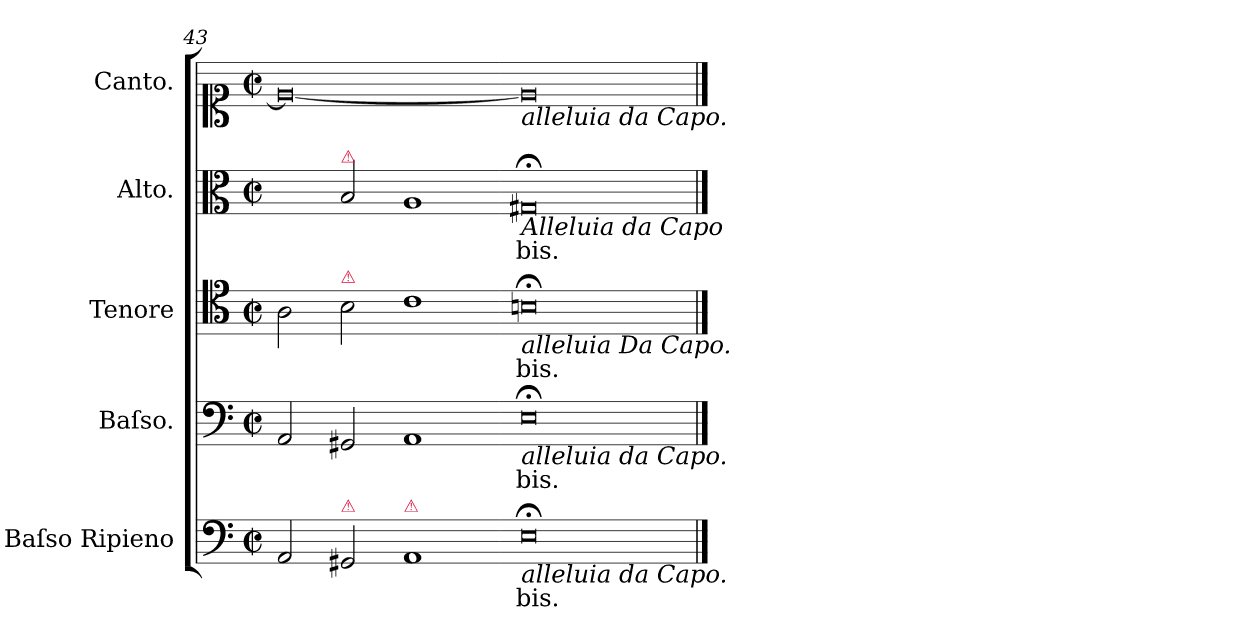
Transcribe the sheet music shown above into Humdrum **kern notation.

**kern	**text	**kern	**text	**kern	**text	**kern	**text	**kern
*part5	*part5	*part4	*part4	*part3	*part3	*part2	*part2	*part1
*staff5	*staff5	*staff4	*staff4	*staff3	*staff3	*staff2	*staff2	*staff1
*I"Baſso Ripieno	*	*I"Baſso.	*	*I"Tenore	*	*I"Alto.	*	*I"Canto.
*I'B rip	*	*I'B	*	*I'T	*	*I'A	*	*
*clefF4	*	*clefF4	*	*clefC4	*	*clefC3	*	*clefC1
*k[]	*	*k[]	*	*k[]	*	*k[]	*	*k[]
*M2/1	*	*M2/1	*	*M2/1	*	*M2/1	*	*M2/1
*met(c|)	*	*met(c|)	*	*met(c|)	*	*met(c|)	*	*met(c|)
=43	=43	=43	=43	=43	=43	=43	=43	=43
2AA/	.	2AA/	.	2A\	.	2ryy	.	0e/_
!	!	!	!	!	!	!LO:TX:a:color=crimson:t=⚠	!	!
!	!	!	!	!LO:TX:a:color=crimson:t=⚠	!	!	!	!
!LO:TX:a:color=crimson:t=⚠	!	!	!	!	!	!	!	!
2GG#X/	.	2GG#X/	.	2B\	.	2B/	.	.
!LO:TX:a:color=crimson:t=⚠	!	!	!	!	!	!	!	!
1AA/	.	1AA/	.	1c\	.	1A/	.	.
=44-	=44-	=44-	=44-	=44-	=44-	=44-	=44-	=44-
!	!	!	!	!	!	!	!	!LO:TX:b:i:t=alleluia da Capo.
!	!	!	!	!	!	!LO:TX:b:i:t=Alleluia da Capo	!	!
!	!	!	!	!LO:TX:b:i:t=alleluia Da Capo.	!	!	!	!
!	!	!LO:TX:b:i:t=alleluia da Capo.	!	!	!	!	!	!
!LO:TX:b:i:t=alleluia da Capo.	!	!	!	!	!	!	!	!
0E;\	-bis.	0E;<\	-bis.	0Bn;<\	-bis.	0G#X;</	-bis.	0e/]
==	==	==	==	==	==	==	==	==
*-	*-	*-	*-	*-	*-	*-	*-	*-
